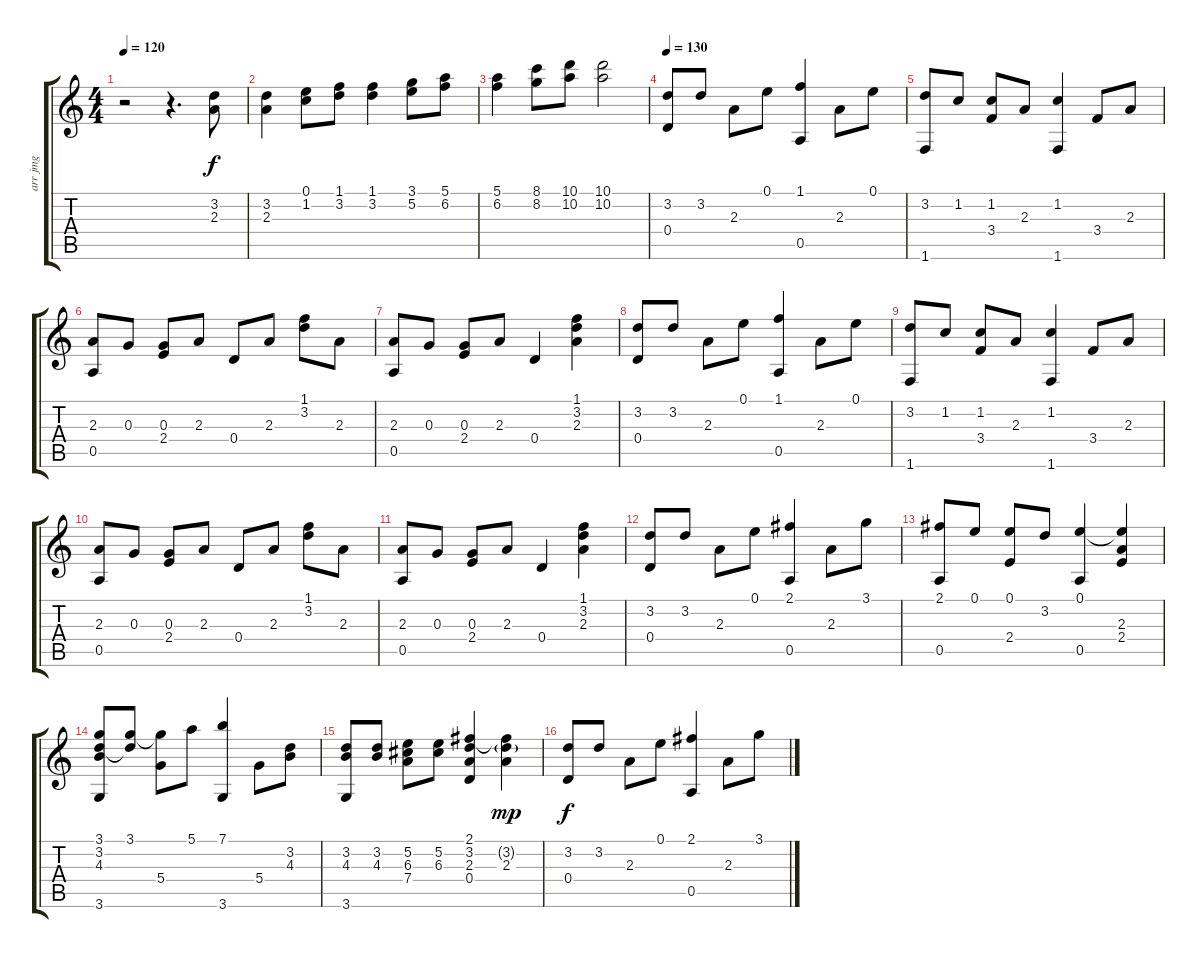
\track ("arr jmg" "arr jmg") {instrument acousticguitarnylon}
\staff {score tabs}
\tuning (E4 B3 G3 D3 A2 E2) {hide}
\ts (4 4)
\tempo 120
\tempo 90
\tempo 120
\clef g2
\ks c
r.2{dy f instrument acousticguitarnylon} r.4{d} (3.2 2.3).8 |
(3.2 2.3).4 (0.1 1.2).8 (1.1 3.2).8 (1.1 3.2).4 (3.1 5.2).8 (5.1 6.2).8 |
(5.1 6.2).4 (8.1 8.2).8 (10.1 10.2).8 (10.1 10.2).2 |
\tempo 130
(3.2 0.4).8 3.2.8 2.3.8 0.1.8 (1.1 0.5).4 2.3.8 0.1.8 |
(3.2 1.6).8 1.2.8 (1.2 3.4).8 2.3.8 (1.2 1.6).4 3.4.8 2.3.8 |
(2.3 0.5).8 0.3.8 (0.3 2.4).8 2.3.8 0.4.8 2.3.8 (1.1 3.2).8 2.3.8 |
(2.3 0.5).8 0.3.8 (0.3 2.4).8 2.3.8 0.4.4 (1.1 3.2 2.3).4 |
(3.2 0.4).8 3.2.8 2.3.8 0.1.8 (1.1 0.5).4 2.3.8 0.1.8 |
(3.2 1.6).8 1.2.8 (1.2 3.4).8 2.3.8 (1.2 1.6).4 3.4.8 2.3.8 |
(2.3 0.5).8 0.3.8 (0.3 2.4).8 2.3.8 0.4.8 2.3.8 (1.1 3.2).8 2.3.8 |
(2.3 0.5).8 0.3.8 (0.3 2.4).8 2.3.8 0.4.4 (1.1 3.2 2.3).4 |
(3.2 0.4).8 3.2.8 2.3.8 0.1.8 (2.1 0.5).4 2.3.8 3.1.8 |
(2.1 0.5).8 0.1.8 (0.1 2.4).8 3.2.8 (0.1 0.5).4 (0.1{t} 2.3 2.4).4 |
(3.1 3.2 4.3 3.6).8 (3.1 3.2{t}).8 (3.1{t} 5.4).8 5.1.8 (7.1 3.6).4 5.4.8 (3.2 4.3).8 |
(3.2 4.3 3.6).8 (3.2 4.3).8 (5.2 6.3 7.4).8 (5.2 6.3).8 (2.1 3.2 2.3 0.4).4 (2.1{t} 3.2{g} 2.3).4{dy mp} |
(3.2 0.4).8{dy f} 3.2.8 2.3.8 0.1.8 (2.1 0.5).4 2.3.8 3.1.8
